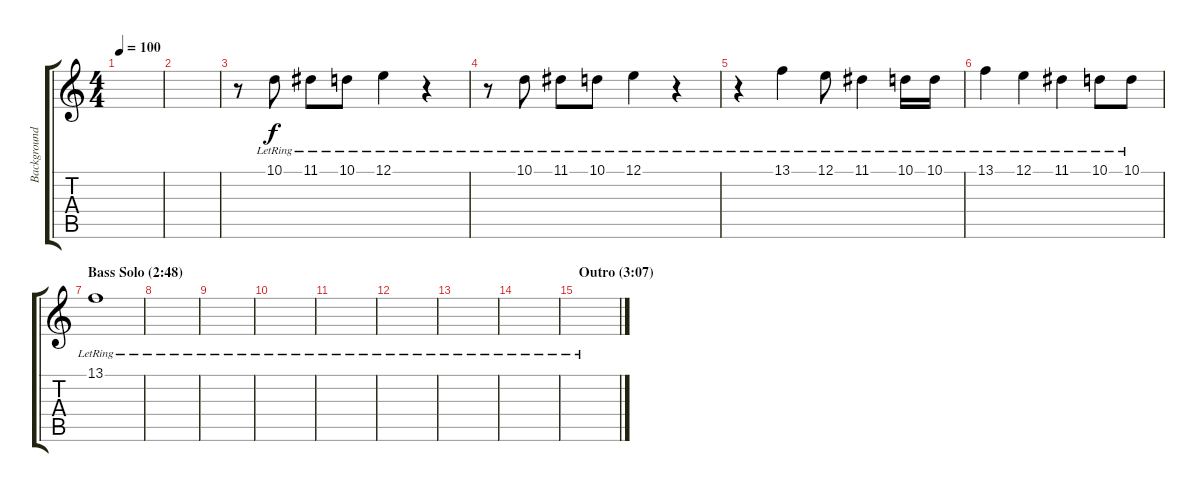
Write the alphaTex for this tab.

\track ("Background noises" "Background") {instrument tinklebell}
\staff {score tabs}
\tuning (E4 B3 G3 D3 A2 E2) {hide}
\ts (4 4)
\tempo 100
\clef g2
\ks c
|
|
r.8 10.1{lr}.8 11.1{lr}.8 10.1{lr}.8 12.1{lr}.4 r.4 |
r.8 10.1{lr}.8 11.1{lr}.8 10.1{lr}.8 12.1{lr}.4 r.4 |
r.4 13.1{lr}.4 12.1{lr}.8 11.1{lr}.4 10.1{lr}.16 10.1{lr}.16 |
13.1{lr}.4 12.1{lr}.4 11.1{lr}.4 10.1{lr}.8 10.1{lr}.8 |
\section ("" "Bass Solo (2:48)")
13.1{lr}.1 |
|
|
|
|
|
|
|
\section ("" "Outro (3:07)")
